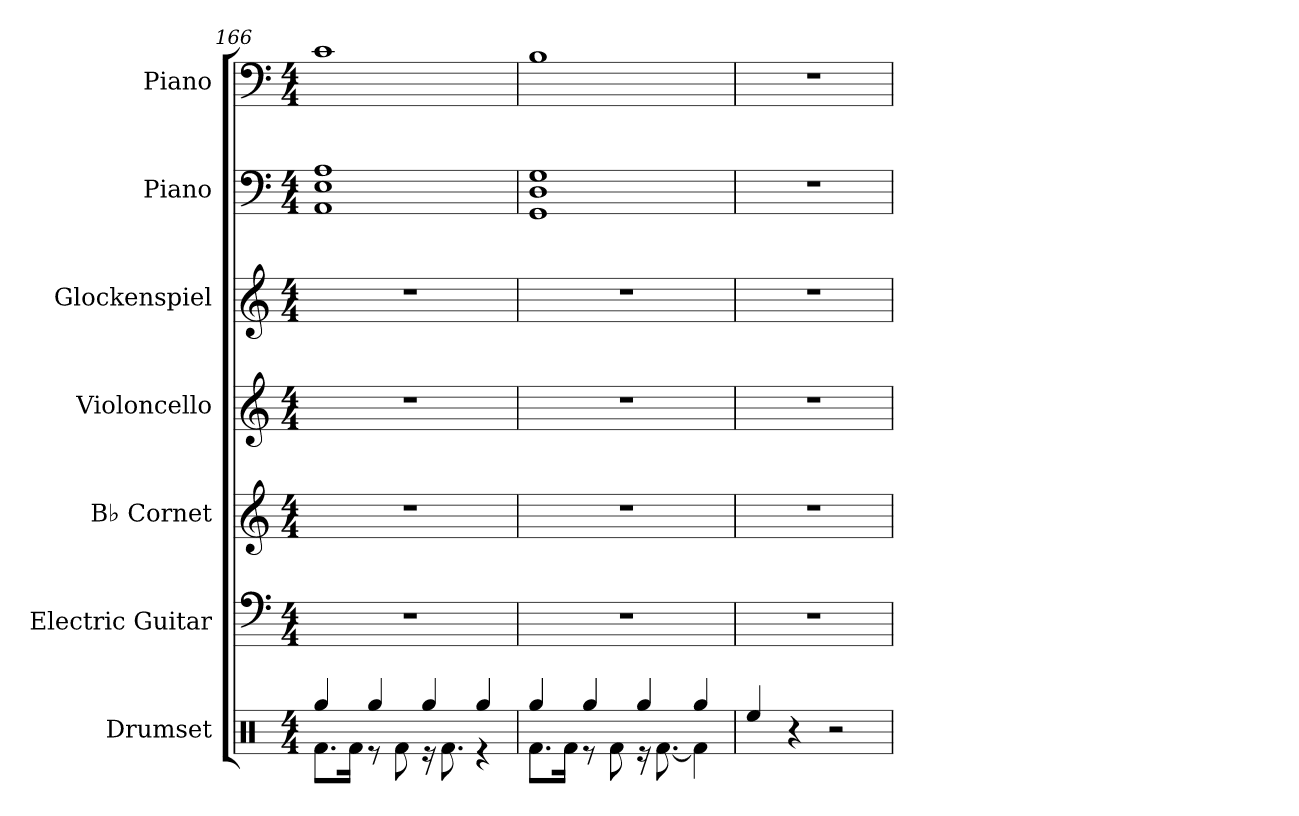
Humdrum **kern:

**kern	**kern	**kern	**kern	**kern	**kern	**kern
*part7	*part6	*part5	*part4	*part3	*part2	*part1
*staff7	*staff6	*staff5	*staff4	*staff3	*staff2	*staff1
*I"Drumset	*I"Electric Guitar	*I"B♭ Cornet	*I"Violoncello	*I"Glockenspiel	*I"Piano	*I"Piano
*I'Drs.	*I'El. Guit.	*I'B♭ Cnt.	*I'Vc.	*I'Glk.	*I'Pno.	*I'Pno.
*clefX	*clefF5	*clefG2	*clefG2	*clefG2	*clefF4	*clefF4
*	*	*ITrd1c2	*	*ITrd-14c-24	*	*
*k[]	*k[]	*k[b-e-]	*k[]	*k[]	*k[]	*k[]
*M4/4	*M4/4	*M4/4	*M4/4	*M4/4	*M4/4	*M4/4
=166	=166	=166	=166	=166	=166	=166
*^	*	*	*	*	*	*
4Rgg/	8.Rf\L	1r	1r	1r	1r	1AA 1E 1A	1c
.	16Rf\Jk	.	.	.	.	.	.
4Rgg/	8r	.	.	.	.	.	.
.	8Rf\	.	.	.	.	.	.
4Rgg/	16r	.	.	.	.	.	.
.	8.Rf\	.	.	.	.	.	.
4Rgg/	4r	.	.	.	.	.	.
!!LO:PB:g=z
=167	=167	=167	=167	=167	=167	=167	=167
4Rgg/	8.Rf\L	1r	1r	1r	1r	1GG 1D 1G	1B
.	16Rf\Jk	.	.	.	.	.	.
4Rgg/	8r	.	.	.	.	.	.
.	8Rf\	.	.	.	.	.	.
4Rgg/	16r	.	.	.	.	.	.
.	[8.Rf\	.	.	.	.	.	.
4Rgg/	4Rf\]	.	.	.	.	.	.
*v	*v	*	*	*	*	*	*
=168	=168	=168	=168	=168	=168	=168
4Ree/	1r	1r	1r	1r	1r	1r
4r	.	.	.	.	.	.
2r	.	.	.	.	.	.
=	=	=	=	=	=	=
*-	*-	*-	*-	*-	*-	*-
